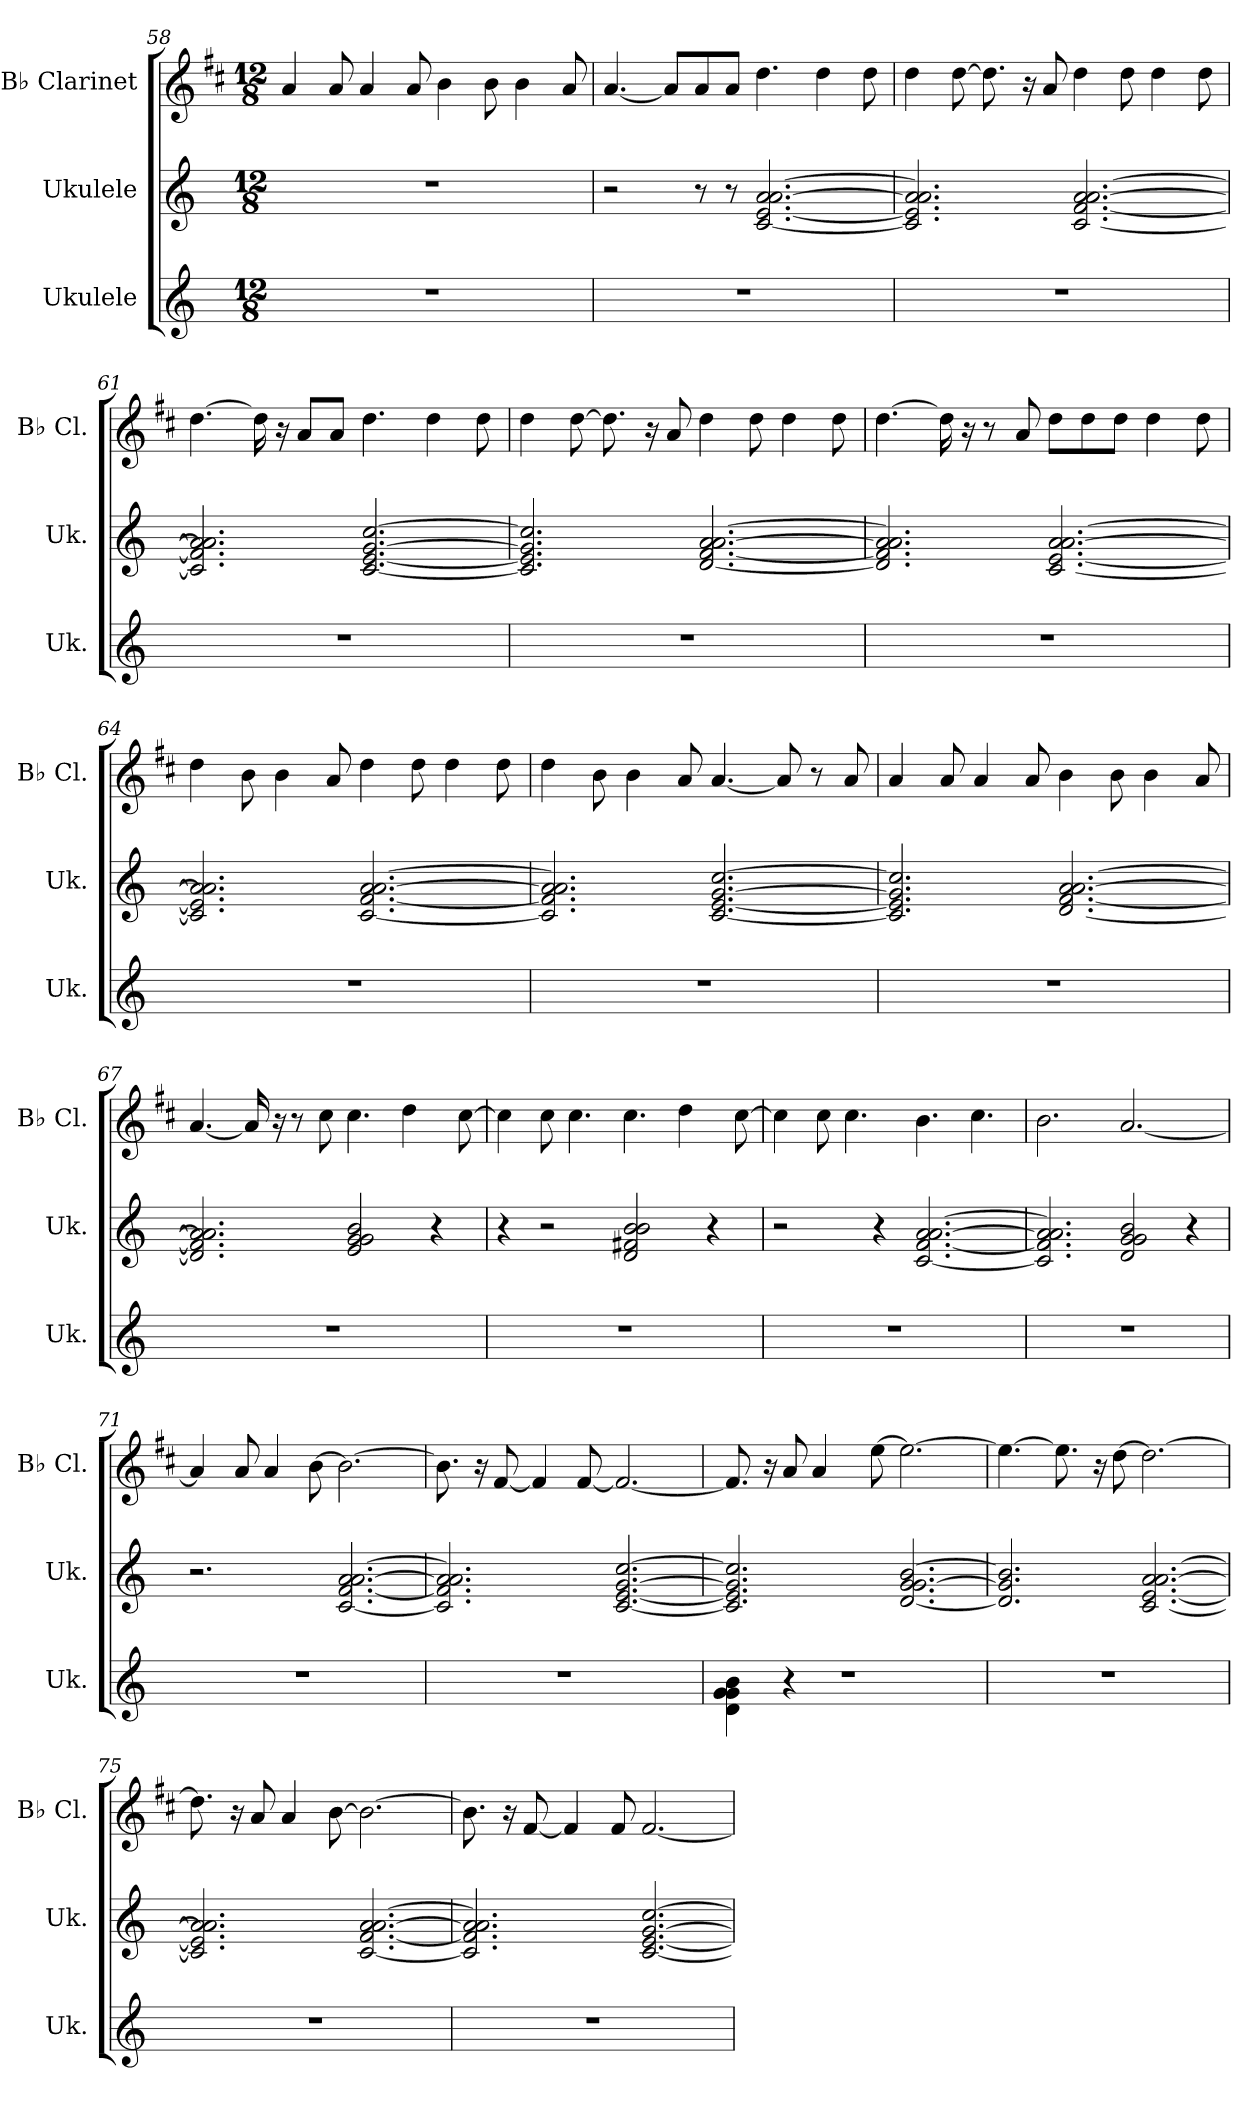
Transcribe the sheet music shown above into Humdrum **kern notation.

**kern	**kern	**kern
*part3	*part2	*part1
*staff3	*staff2	*staff1
*I"Ukulele	*I"Ukulele	*I"B♭ Clarinet
*I'Uk.	*I'Uk.	*I'B♭ Cl.
!!LO:LB:g=z
*	*clefG2	*clefG2
*	*	*ITrd1c2
*k[]	*k[]	*k[]
*M12/8	*M12/8	*M12/8
=58	=58	=58
1.r	1.r	4g/
.	.	8g/
.	.	4g/
.	.	8g/
.	.	4a\
.	.	8a\
.	.	4a\
.	.	8g/
=59	=59	=59
1.r	2r	[4.g/
.	.	8g/L]
.	8r	8g/
.	8r	8g/J
.	[2.c/ [2.e/ [2.a/ [2.a/	4.cc\
.	.	4cc\
.	.	8cc\
=60	=60	=60
1.r	2.c/] 2.e/] 2.a/] 2.a/]	4cc\
.	.	[8cc\
.	.	8.cc\]
.	.	16r
.	.	8g/
.	[2.c/ [2.f/ [2.a/ [2.a/	4cc\
.	.	8cc\
.	.	4cc\
.	.	8cc\
=61	=61	=61
1.r	2.c/] 2.f/] 2.a/] 2.a/]	[4.cc\
.	.	16cc\]
.	.	16r
.	.	8g/L
.	.	8g/J
.	[2.c/ [2.e/ [2.g/ [2.cc/	4.cc\
.	.	4cc\
.	.	8cc\
!!LO:PB:g=z
=62	=62	=62
1.r	2.c/] 2.e/] 2.g/] 2.cc/]	4cc\
.	.	[8cc\
.	.	8.cc\]
.	.	16r
.	.	8g/
.	[2.d/ [2.f/ [2.a/ [2.a/	4cc\
.	.	8cc\
.	.	4cc\
.	.	8cc\
=63	=63	=63
1.r	2.d/] 2.f/] 2.a/] 2.a/]	[4.cc\
.	.	16cc\]
.	.	16r
.	.	8r
.	.	8g/
.	[2.c/ [2.e/ [2.a/ [2.a/	8cc\L
.	.	8cc\
.	.	8cc\J
.	.	4cc\
.	.	8cc\
=64	=64	=64
1.r	2.c/] 2.e/] 2.a/] 2.a/]	4cc\
.	.	8a\
.	.	4a\
.	.	8g/
.	[2.c/ [2.f/ [2.a/ [2.a/	4cc\
.	.	8cc\
.	.	4cc\
.	.	8cc\
=65	=65	=65
1.r	2.c/] 2.f/] 2.a/] 2.a/]	4cc\
.	.	8a\
.	.	4a\
.	.	8g/
.	[2.c/ [2.e/ [2.g/ [2.cc/	[4.g/
.	.	8g/]
.	.	8r
.	.	8g/
!!LO:LB:g=z
=66	=66	=66
1.r	2.c/] 2.e/] 2.g/] 2.cc/]	4g/
.	.	8g/
.	.	4g/
.	.	8g/
.	[2.d/ [2.f/ [2.a/ [2.a/	4a\
.	.	8a\
.	.	4a\
.	.	8g/
=67	=67	=67
1.r	2.d/] 2.f/] 2.a/] 2.a/]	[4.g/
.	.	16g/]
.	.	16r
.	.	8r
.	.	8b\
.	2e/ 2g/ 2g/ 2b/	4.b\
.	.	4cc\
.	4r	.
.	.	[8b\
=68	=68	=68
1.r	4r	4b\]
.	2r	8b\
.	.	4.b\
.	2d/ 2f#X/ 2b/ 2b/	4.b\
.	.	4cc\
.	4r	.
.	.	[8b\
=69	=69	=69
1.r	2r	4b\]
.	.	8b\
.	.	4.b\
.	4r	.
.	[2.c/ [2.f/ [2.a/ [2.a/	4.a\
.	.	4.b\
=70	=70	=70
1.r	2.c/] 2.f/] 2.a/] 2.a/]	2.a\
.	2d/ 2g/ 2g/ 2b/	[2.g/
.	4r	.
!!LO:LB:g=z
=71	=71	=71
1.r	2.r	4g/]
.	.	8g/
.	.	4g/
.	.	[8a\
.	[2.c/ [2.f/ [2.a/ [2.a/	2.a\_
=72	=72	=72
1.r	2.c/] 2.f/] 2.a/] 2.a/]	8.a\]
.	.	16r
.	.	[8e/
.	.	4e/]
.	.	[8e/
.	[2.c/ [2.e/ [2.g/ [2.cc/	2.e/_
=73	=73	=73
4d\ 4g\ 4g\ 4b\	2.c/] 2.e/] 2.g/] 2.cc/]	8.e/]
.	.	16r
4r	.	8g/
.	.	4g/
1r	.	.
.	.	[8dd\
.	[2.d/ 2.g/ [2.g/ [2.b/	2.dd\_
=74	=74	=74
1.r	2.d/] 2.g/] 2.b/]	4.dd\_
.	.	8.dd\]
.	.	16r
.	.	[8cc\
.	[2.c/ [2.e/ [2.a/ [2.a/	2.cc\_
=75	=75	=75
1.r	2.c/] 2.e/] 2.a/] 2.a/]	8.cc\]
.	.	16r
.	.	8g/
.	.	4g/
.	.	[8a\
.	[2.c/ [2.f/ [2.a/ [2.a/	2.a\_
!!LO:PB:g=z
=76	=76	=76
1.r	2.c/] 2.f/] 2.a/] 2.a/]	8.a\]
.	.	16r
.	.	[8e/
.	.	4e/]
.	.	8e/
.	[2.c/ [2.e/ [2.g/ [2.cc/	[2.e/
=	=	=
*-	*-	*-
